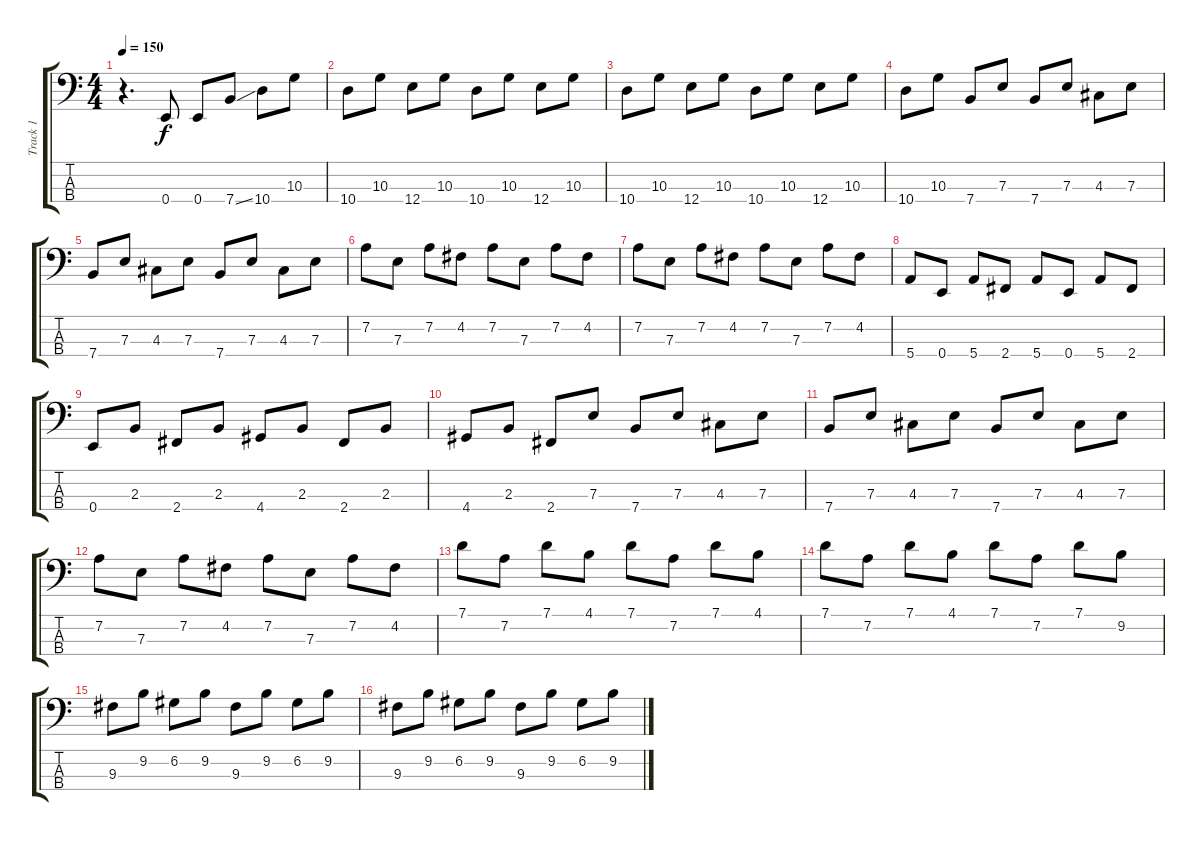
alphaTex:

\track ("Track 1" "Track 1") {instrument electricbassfinger}
\staff {score tabs}
\tuning (G2 D2 A1 E1) {hide}
\ts (4 4)
\tempo 150
\clef f4
\ks c
r.4{d dy f instrument electricbassfinger} 0.4.8 0.4.8 7.4{ss}.8 10.4.8 10.3.8 |
10.4.8 10.3.8 12.4.8 10.3.8 10.4.8 10.3.8 12.4.8 10.3.8 |
10.4.8 10.3.8 12.4.8 10.3.8 10.4.8 10.3.8 12.4.8 10.3.8 |
10.4.8 10.3.8 7.4.8 7.3.8 7.4.8 7.3.8 4.3.8 7.3.8 |
7.4.8 7.3.8 4.3.8 7.3.8 7.4.8 7.3.8 4.3.8 7.3.8 |
7.2.8 7.3.8 7.2.8 4.2.8 7.2.8 7.3.8 7.2.8 4.2.8 |
7.2.8 7.3.8 7.2.8 4.2.8 7.2.8 7.3.8 7.2.8 4.2.8 |
5.4.8 0.4.8 5.4.8 2.4.8 5.4.8 0.4.8 5.4.8 2.4.8 |
0.4.8 2.3.8 2.4.8 2.3.8 4.4.8 2.3.8 2.4.8 2.3.8 |
4.4.8 2.3.8 2.4.8 7.3.8 7.4.8 7.3.8 4.3.8 7.3.8 |
7.4.8 7.3.8 4.3.8 7.3.8 7.4.8 7.3.8 4.3.8 7.3.8 |
7.2.8 7.3.8 7.2.8 4.2.8 7.2.8 7.3.8 7.2.8 4.2.8 |
7.1.8 7.2.8 7.1.8 4.1.8 7.1.8 7.2.8 7.1.8 4.1.8 |
7.1.8 7.2.8 7.1.8 4.1.8 7.1.8 7.2.8 7.1.8 9.2.8 |
9.3.8 9.2.8 6.2.8 9.2.8 9.3.8 9.2.8 6.2.8 9.2.8 |
9.3.8 9.2.8 6.2.8 9.2.8 9.3.8 9.2.8 6.2.8 9.2.8
